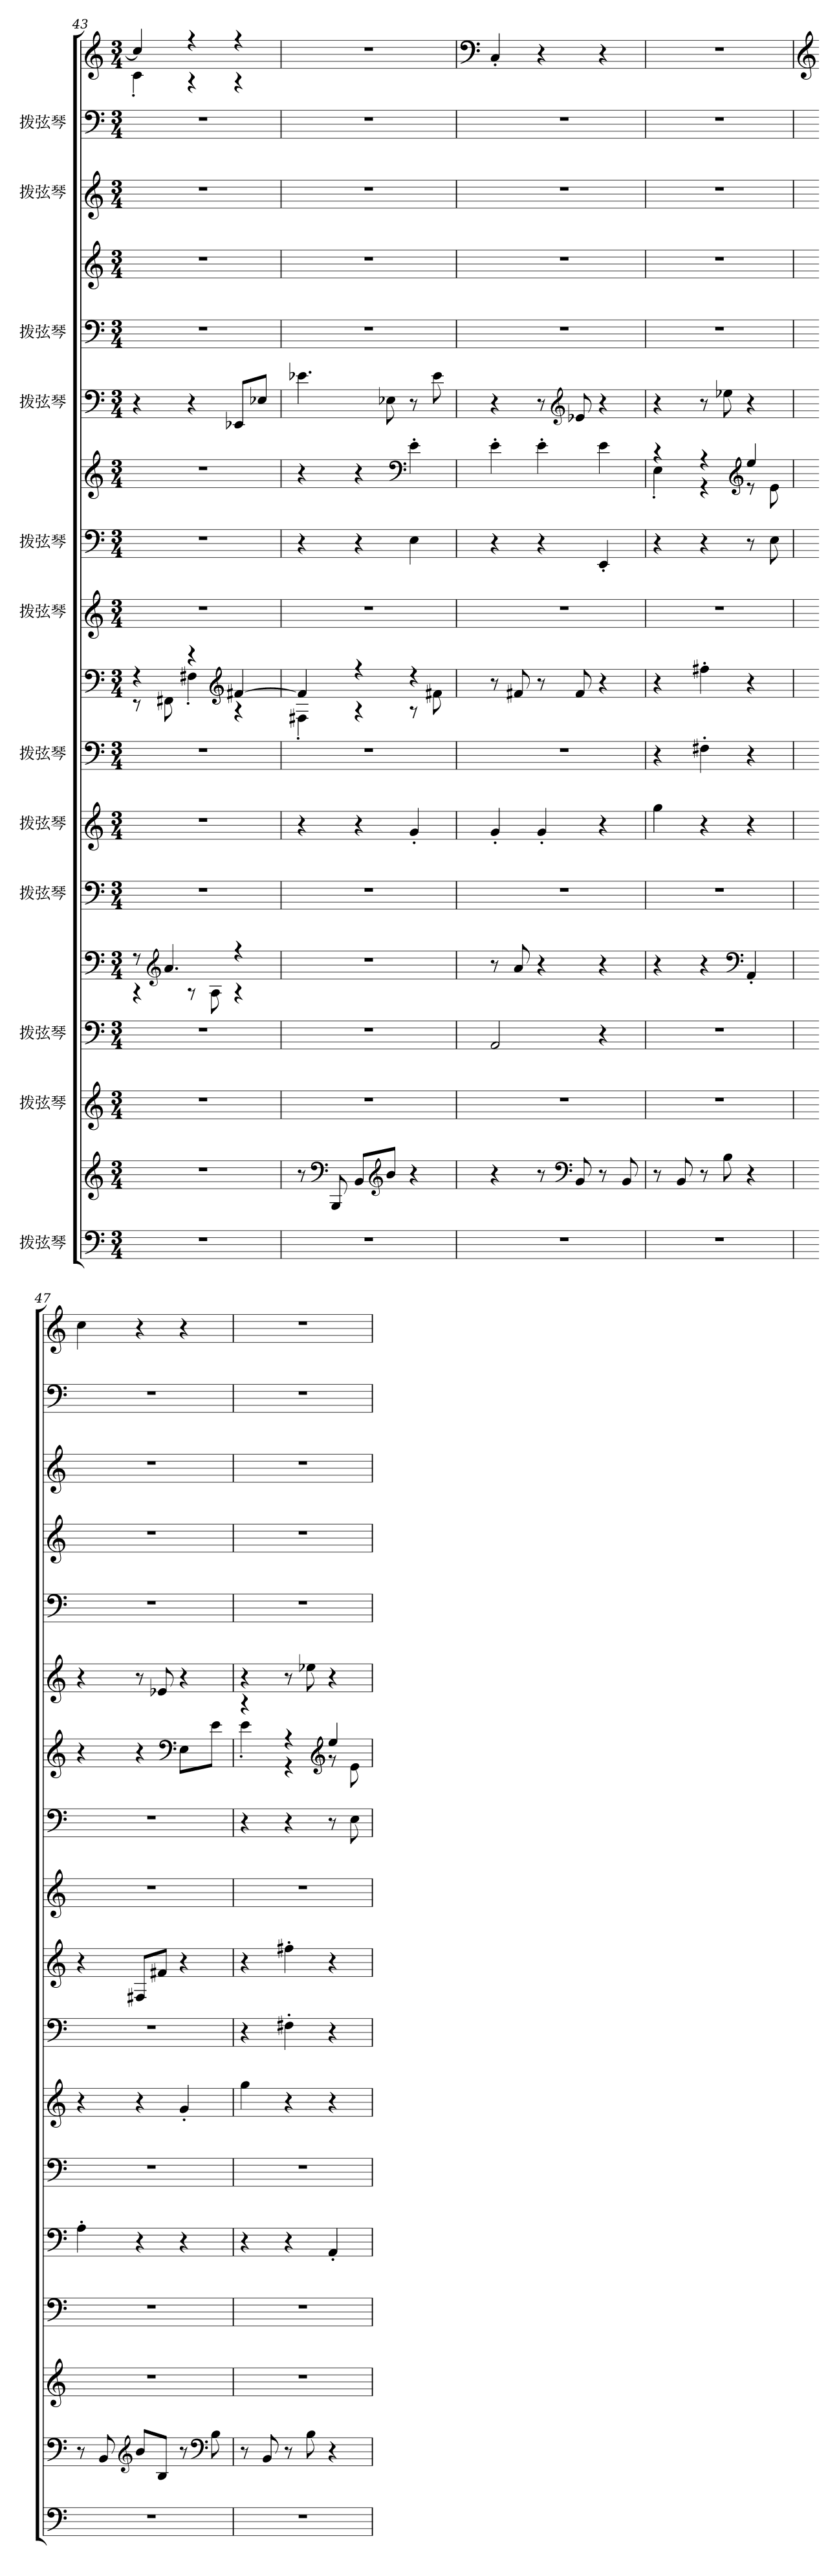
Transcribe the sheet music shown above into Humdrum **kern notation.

**kern	**kern	**kern	**kern	**kern	**kern	**kern	**kern	**kern	**kern	**kern	**kern	**kern	**kern	**kern	**kern	**kern	**kern
*part12	*part12	*part11	*part10	*part10	*part9	*part8	*part7	*part7	*part6	*part5	*part5	*part4	*part3	*part3	*part2	*part1	*part1
*staff18	*staff17	*staff16	*staff15	*staff14	*staff13	*staff12	*staff11	*staff10	*staff9	*staff8	*staff7	*staff6	*staff5	*staff4	*staff3	*staff2	*staff1
*I"拨弦琴	*	*I"拨弦琴	*I"拨弦琴	*	*I"拨弦琴	*I"拨弦琴	*I"拨弦琴	*	*I"拨弦琴	*I"拨弦琴	*	*I"拨弦琴	*I"拨弦琴	*	*I"拨弦琴	*I"拨弦琴	*
*clefF4	*clefG2	*clefG2	*clefF4	*clefF4	*clefF4	*clefG2	*clefF4	*clefF4	*clefG2	*clefF4	*clefG2	*clefF4	*clefF4	*clefG2	*clefG2	*clefF4	*clefG2
*k[]	*k[]	*k[]	*k[]	*k[]	*k[]	*k[]	*k[]	*k[]	*k[]	*k[]	*k[]	*k[]	*k[]	*k[]	*k[]	*k[]	*k[]
*M3/4	*M3/4	*M3/4	*M3/4	*M3/4	*M3/4	*M3/4	*M3/4	*M3/4	*M3/4	*M3/4	*M3/4	*M3/4	*M3/4	*M3/4	*M3/4	*M3/4	*M3/4
=43	=43	=43	=43	=43	=43	=43	=43	=43	=43	=43	=43	=43	=43	=43	=43	=43	=43
*	*	*	*	*^	*	*	*	*^	*	*	*	*	*	*	*	*	*^
2.r	2.r	2.r	2.r	8r	4r	2.r	2.r	2.r	4r	8r	2.r	2.r	2.r	4r	2.r	2.r	2.r	2.r	4cc/]	4c'\
*	*	*	*	*clefG2	*	*	*	*	*	*	*	*	*	*	*	*	*	*	*	*
.	.	.	.	4.a/	.	.	.	.	.	8FF#X\	.	.	.	.	.	.	.	.	.	.
.	.	.	.	.	8r	.	.	.	4r	4F#X'\	.	.	.	4r	.	.	.	.	4r	4r
.	.	.	.	.	8A\	.	.	.	.	.	.	.	.	.	.	.	.	.	.	.
*	*	*	*	*	*	*	*	*	*clefG2	*	*	*	*	*	*	*	*	*	*	*
.	.	.	.	4r	4r	.	.	.	[4f#X/	4r	.	.	.	8EE-X/L	.	.	.	.	4r	4r
.	.	.	.	.	.	.	.	.	.	.	.	.	.	8E-X/J	.	.	.	.	.	.
*	*	*	*	*v	*v	*	*	*	*	*	*	*	*	*	*	*	*	*	*v	*v
!!LO:PB:g=z
=44	=44	=44	=44	=44	=44	=44	=44	=44	=44	=44	=44	=44	=44	=44	=44	=44	=44	=44
2.r	8r	2.r	2.r	2.r	2.r	4r	2.r	4f#/]	4F#X'\	2.r	4r	4r	4.e-X\	2.r	2.r	2.r	2.r	2.r
*	*clefF4	*	*	*	*	*	*	*	*	*	*	*	*	*	*	*	*	*
.	8BBB/	.	.	.	.	.	.	.	.	.	.	.	.	.	.	.	.	.
.	8BB/L	.	.	.	.	4r	.	4r	4r	.	4r	4r	.	.	.	.	.	.
*	*clefG2	*	*	*	*	*	*	*	*	*	*	*	*	*	*	*	*	*
.	8b/J	.	.	.	.	.	.	.	.	.	.	.	8E-X\	.	.	.	.	.
*	*	*	*	*	*	*	*	*	*	*	*	*clefF4	*	*	*	*	*	*
.	4r	.	.	.	.	4g'/	.	4r	8r	.	4E\	4e'\	8r	.	.	.	.	.
.	.	.	.	.	.	.	.	.	8f#X\	.	.	.	8e-\	.	.	.	.	.
*	*	*	*	*	*	*	*	*v	*v	*	*	*	*	*	*	*	*	*
=45	=45	=45	=45	=45	=45	=45	=45	=45	=45	=45	=45	=45	=45	=45	=45	=45	=45
*	*	*	*	*	*	*	*	*	*	*	*	*	*	*	*	*	*clefF4
2.r	4r	2.r	2AA/	8r	2.r	4g'/	2.r	8r	2.r	4r	4e'\	4r	2.r	2.r	2.r	2.r	4C'/
.	.	.	.	8a/	.	.	.	8f#X/	.	.	.	.	.	.	.	.	.
.	8r	.	.	4r	.	4g'/	.	8r	.	4r	4e'\	8r	.	.	.	.	4r
*	*clefF4	*	*	*	*	*	*	*	*	*	*	*clefG2	*	*	*	*	*
.	8BB/	.	.	.	.	.	.	8f#/	.	.	.	8e-X/	.	.	.	.	.
.	8r	.	4r	4r	.	4r	.	4r	.	4EE'/	4e\	4r	.	.	.	.	4r
.	8BB/	.	.	.	.	.	.	.	.	.	.	.	.	.	.	.	.
=46	=46	=46	=46	=46	=46	=46	=46	=46	=46	=46	=46	=46	=46	=46	=46	=46	=46
*	*	*	*	*	*	*	*	*	*	*	*^	*	*	*	*	*	*
2.r	8r	2.r	2.r	4r	2.r	4gg\	4r	4r	2.r	4r	4r	4E'\	4r	2.r	2.r	2.r	2.r	2.r
.	8BB/	.	.	.	.	.	.	.	.	.	.	.	.	.	.	.	.	.
.	8r	.	.	4r	.	4r	4F#X'\	4ff#X'\	.	4r	4r	4r	8r	.	.	.	.	.
.	8B\	.	.	.	.	.	.	.	.	.	.	.	8ee-X\	.	.	.	.	.
*	*	*	*	*clefF4	*	*	*	*	*	*	*clefG2	*	*	*	*	*	*	*
.	4r	.	.	4AA'/	.	4r	4r	4r	.	8r	4ee/	8r	4r	.	.	.	.	.
.	.	.	.	.	.	.	.	.	.	8E\	.	8e\	.	.	.	.	.	.
*	*	*	*	*	*	*	*	*	*	*	*v	*v	*	*	*	*	*	*
!!LO:PB:g=z
=47	=47	=47	=47	=47	=47	=47	=47	=47	=47	=47	=47	=47	=47	=47	=47	=47	=47
*	*	*	*	*	*	*	*	*	*	*	*	*	*	*	*	*	*clefG2
2.r	8r	2.r	2.r	4A'\	2.r	4r	2.r	4r	2.r	2.r	4r	4r	2.r	2.r	2.r	2.r	4cc\
.	8BB/	.	.	.	.	.	.	.	.	.	.	.	.	.	.	.	.
*	*clefG2	*	*	*	*	*	*	*	*	*	*	*	*	*	*	*	*
.	8b/L	.	.	4r	.	4r	.	8F#X/L	.	.	4r	8r	.	.	.	.	4r
.	8B/J	.	.	.	.	.	.	8f#X/J	.	.	.	8e-X/	.	.	.	.	.
*	*	*	*	*	*	*	*	*	*	*	*clefF4	*	*	*	*	*	*
.	8r	.	.	4r	.	4g'/	.	4r	.	.	8E\L	4r	.	.	.	.	4r
*	*clefF4	*	*	*	*	*	*	*	*	*	*	*	*	*	*	*	*
.	8B\	.	.	.	.	.	.	.	.	.	8e\J	.	.	.	.	.	.
=48	=48	=48	=48	=48	=48	=48	=48	=48	=48	=48	=48	=48	=48	=48	=48	=48	=48
*	*	*	*	*	*	*	*	*	*	*	*^	*	*	*	*	*	*
2.r	8r	2.r	2.r	4r	2.r	4gg\	4r	4r	2.r	4r	4r	4e'\	4r	2.r	2.r	2.r	2.r	2.r
.	8BB/	.	.	.	.	.	.	.	.	.	.	.	.	.	.	.	.	.
.	8r	.	.	4r	.	4r	4F#X'\	4ff#X'\	.	4r	4r	4r	8r	.	.	.	.	.
.	8B\	.	.	.	.	.	.	.	.	.	.	.	8ee-X\	.	.	.	.	.
*	*	*	*	*	*	*	*	*	*	*	*clefG2	*	*	*	*	*	*	*
.	4r	.	.	4AA'/	.	4r	4r	4r	.	8r	4ee/	8r	4r	.	.	.	.	.
.	.	.	.	.	.	.	.	.	.	8E\	.	8e\	.	.	.	.	.	.
*	*	*	*	*	*	*	*	*	*	*	*v	*v	*	*	*	*	*	*
=	=	=	=	=	=	=	=	=	=	=	=	=	=	=	=	=	=
*-	*-	*-	*-	*-	*-	*-	*-	*-	*-	*-	*-	*-	*-	*-	*-	*-	*-
